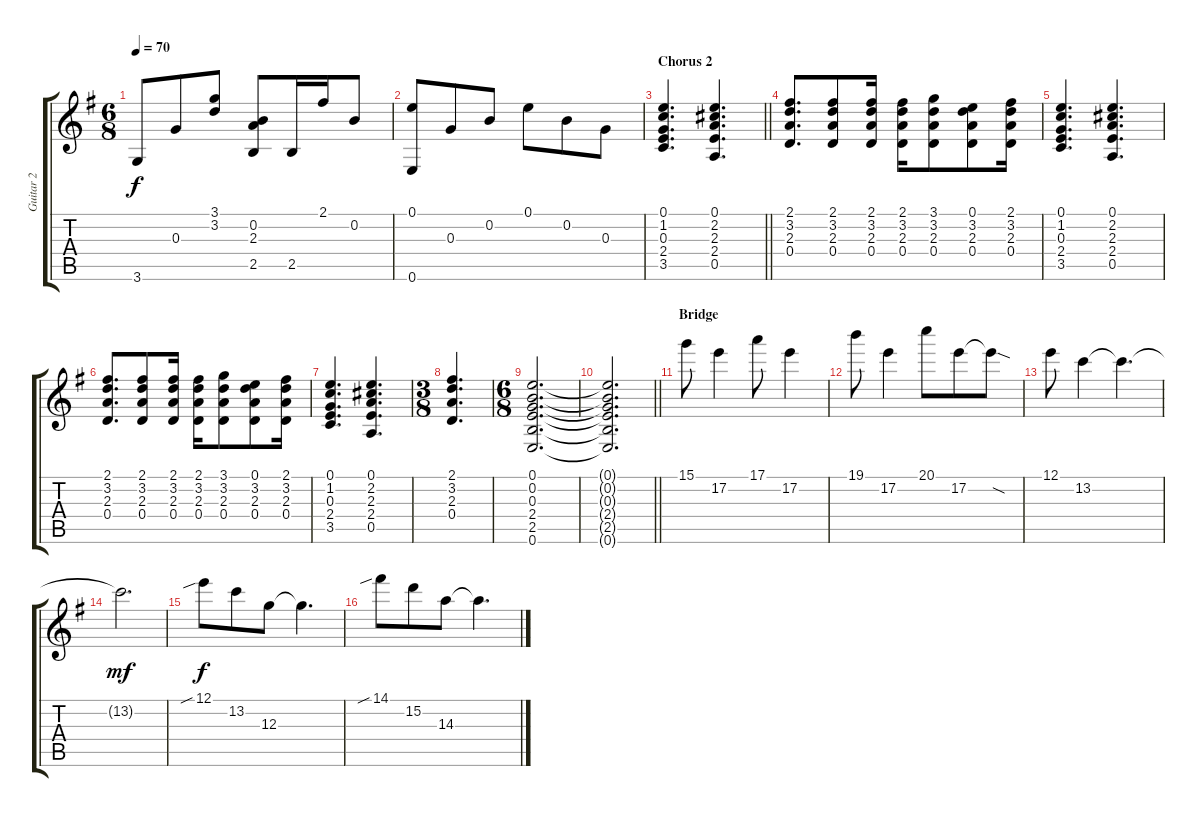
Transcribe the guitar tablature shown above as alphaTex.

\track ("Guitar 2" "Guitar 2") {instrument electricguitarclean}
\staff {score tabs}
\tuning (E4 B3 G3 D3 A2 E2) {hide}
\ts (6 8)
\tempo 70
\clef g2
\ks g
3.6.8{dy f} 0.3.8 (3.1 3.2).8 (0.2 2.3 2.5).8 2.5.16 2.1.16 0.2.8 |
(0.1 0.6).8 0.3.8 0.2.8 0.1.8 0.2.8 0.3.8 |
\section ("" "Chorus 2")
\barLineRight lightlight
(0.1 1.2 0.3 2.4 3.5).4{d} (0.1 2.2 2.3 2.4 0.5).4{d} |
(2.1 3.2 2.3 0.4).8{d} (2.1 3.2 2.3 0.4).8 (2.1 3.2 2.3 0.4).16 (2.1 3.2 2.3 0.4).16 (3.1 3.2 2.3 0.4).8 (0.1 3.2 2.3 0.4).8 (2.1 3.2 2.3 0.4).16 |
(0.1 1.2 0.3 2.4 3.5).4{d} (0.1 2.2 2.3 2.4 0.5).4{d} |
(2.1 3.2 2.3 0.4).8{d} (2.1 3.2 2.3 0.4).8 (2.1 3.2 2.3 0.4).16 (2.1 3.2 2.3 0.4).16 (3.1 3.2 2.3 0.4).8 (0.1 3.2 2.3 0.4).8 (2.1 3.2 2.3 0.4).16 |
(0.1 1.2 0.3 2.4 3.5).4{d} (0.1 2.2 2.3 2.4 0.5).4{d} |
\ts (3 8)
(2.1 3.2 2.3 0.4).4{d} |
\ts (6 8)
(0.1 0.2 0.3 2.4 2.5 0.6).2{d} |
\barLineRight lightlight
(0.1{t} 0.2{t} 0.3{t} 2.4{t} 2.5{t} 0.6{t}).2{d} |
\section ("" "Bridge")
15.1.8 17.2.4 17.1.8 17.2.4 |
19.1.8 17.2.4 20.1.8 17.2.8 17.2{sod t}.8 |
12.1.8 13.2.4 13.2{t}.4{d} |
13.2{t}.2{d dy mf} |
12.1{sib}.8{dy f} 13.2.8 12.3.8 12.3{t}.4{d} |
14.1{sib}.8 15.2.8 14.3.8 14.3{t}.4{d}
